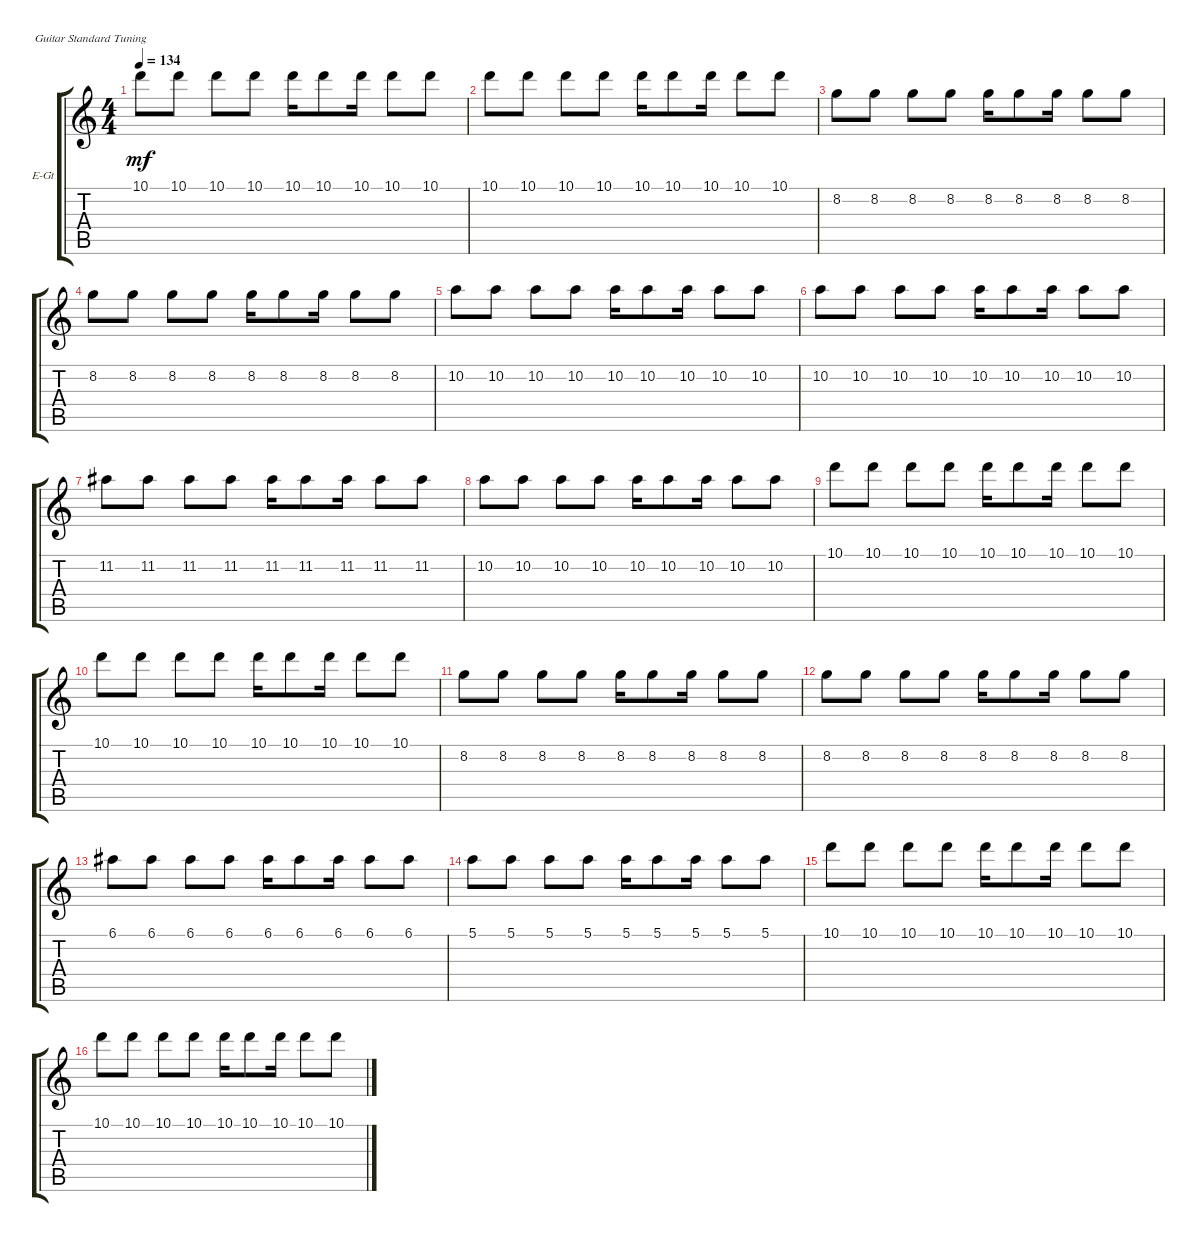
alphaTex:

\bracketExtendMode groupsimilarinstruments
\firstSystemTrackNameOrientation horizontal
\otherSystemsTrackNameOrientation horizontal
\track ("High_guit_rythm" "E-Gt") {instrument electricguitarclean}
\staff {score tabs}
\tuning (E4 B3 G3 D3 A2 E2)
\ts (4 4)
\tempo 134
\clef g2
\ks c
10.1.8{dy mf} 10.1.8 10.1.8 10.1.8 10.1.16 10.1.8 10.1.16 10.1.8 10.1.8 |
10.1.8 10.1.8 10.1.8 10.1.8 10.1.16 10.1.8 10.1.16 10.1.8 10.1.8 |
8.2.8 8.2.8 8.2.8 8.2.8 8.2.16 8.2.8 8.2.16 8.2.8 8.2.8 |
8.2.8 8.2.8 8.2.8 8.2.8 8.2.16 8.2.8 8.2.16 8.2.8 8.2.8 |
10.2.8 10.2.8 10.2.8 10.2.8 10.2.16 10.2.8 10.2.16 10.2.8 10.2.8 |
10.2.8 10.2.8 10.2.8 10.2.8 10.2.16 10.2.8 10.2.16 10.2.8 10.2.8 |
11.2.8 11.2.8 11.2.8 11.2.8 11.2.16 11.2.8 11.2.16 11.2.8 11.2.8 |
10.2.8 10.2.8 10.2.8 10.2.8 10.2.16 10.2.8 10.2.16 10.2.8 10.2.8 |
10.1.8 10.1.8 10.1.8 10.1.8 10.1.16 10.1.8 10.1.16 10.1.8 10.1.8 |
10.1.8 10.1.8 10.1.8 10.1.8 10.1.16 10.1.8 10.1.16 10.1.8 10.1.8 |
8.2.8 8.2.8 8.2.8 8.2.8 8.2.16 8.2.8 8.2.16 8.2.8 8.2.8 |
8.2.8 8.2.8 8.2.8 8.2.8 8.2.16 8.2.8 8.2.16 8.2.8 8.2.8 |
6.1.8 6.1.8 6.1.8 6.1.8 6.1.16 6.1.8 6.1.16 6.1.8 6.1.8 |
5.1.8 5.1.8 5.1.8 5.1.8 5.1.16 5.1.8 5.1.16 5.1.8 5.1.8 |
10.1.8 10.1.8 10.1.8 10.1.8 10.1.16 10.1.8 10.1.16 10.1.8 10.1.8 |
10.1.8 10.1.8 10.1.8 10.1.8 10.1.16 10.1.8 10.1.16 10.1.8 10.1.8
